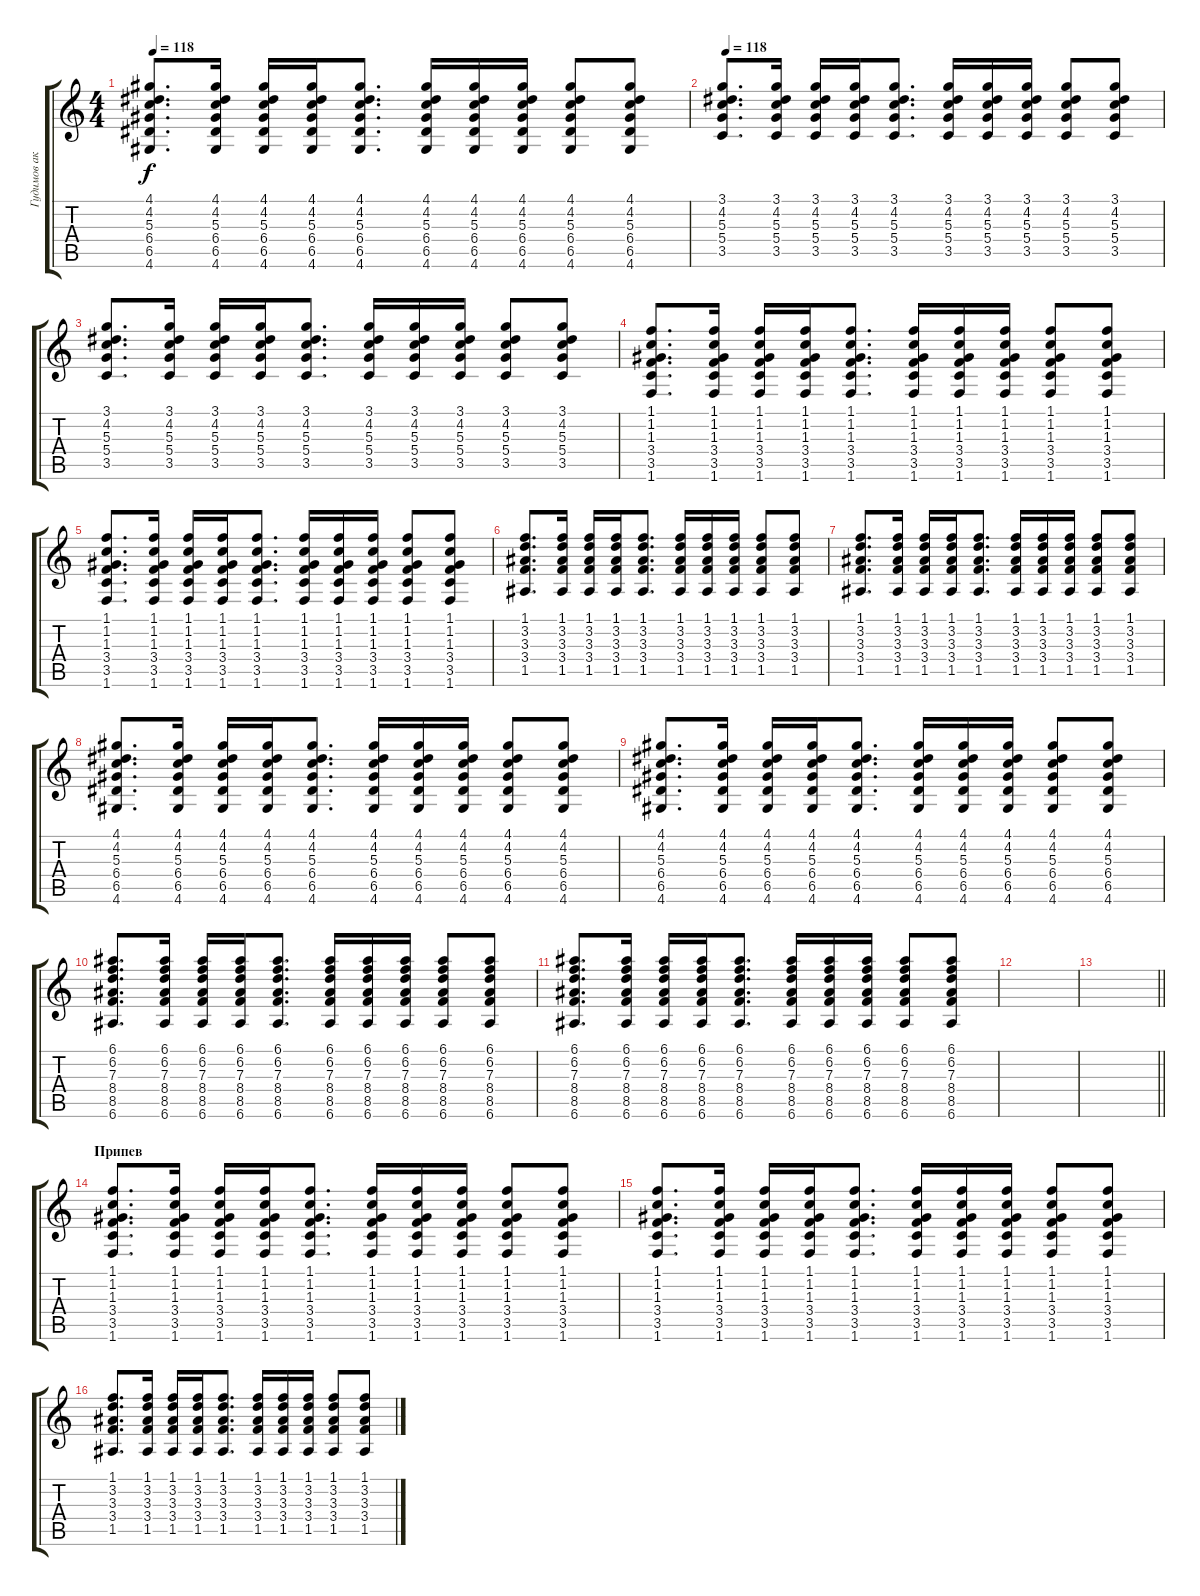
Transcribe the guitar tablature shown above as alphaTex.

\track ("Гудимов аккорды" "Гудимов ак") {instrument acousticguitarsteel}
\staff {score tabs}
\tuning (E4 B3 G3 D3 A2 E2) {hide}
\ts (4 4)
\tempo 118
\clef g2
\ks c
(4.1 4.2 5.3 6.4 6.5 4.6).8{d dy f} (4.1 4.2 5.3 6.4 6.5 4.6).16 (4.1 4.2 5.3 6.4 6.5 4.6).16 (4.1 4.2 5.3 6.4 6.5 4.6).16 (4.1 4.2 5.3 6.4 6.5 4.6).8{d} (4.1 4.2 5.3 6.4 6.5 4.6).16 (4.1 4.2 5.3 6.4 6.5 4.6).16 (4.1 4.2 5.3 6.4 6.5 4.6).16 (4.1 4.2 5.3 6.4 6.5 4.6).8 (4.1 4.2 5.3 6.4 6.5 4.6).8 |
\tempo 118
(3.1 4.2 5.3 5.4 3.5).8{d} (3.1 4.2 5.3 5.4 3.5).16 (3.1 4.2 5.3 5.4 3.5).16 (3.1 4.2 5.3 5.4 3.5).16 (3.1 4.2 5.3 5.4 3.5).8{d} (3.1 4.2 5.3 5.4 3.5).16 (3.1 4.2 5.3 5.4 3.5).16 (3.1 4.2 5.3 5.4 3.5).16 (3.1 4.2 5.3 5.4 3.5).8 (3.1 4.2 5.3 5.4 3.5).8 |
(3.1 4.2 5.3 5.4 3.5).8{d} (3.1 4.2 5.3 5.4 3.5).16 (3.1 4.2 5.3 5.4 3.5).16 (3.1 4.2 5.3 5.4 3.5).16 (3.1 4.2 5.3 5.4 3.5).8{d} (3.1 4.2 5.3 5.4 3.5).16 (3.1 4.2 5.3 5.4 3.5).16 (3.1 4.2 5.3 5.4 3.5).16 (3.1 4.2 5.3 5.4 3.5).8 (3.1 4.2 5.3 5.4 3.5).8 |
(1.1 1.2 1.3 3.4 3.5 1.6).8{d} (1.1 1.2 1.3 3.4 3.5 1.6).16 (1.1 1.2 1.3 3.4 3.5 1.6).16 (1.1 1.2 1.3 3.4 3.5 1.6).16 (1.1 1.2 1.3 3.4 3.5 1.6).8{d} (1.1 1.2 1.3 3.4 3.5 1.6).16 (1.1 1.2 1.3 3.4 3.5 1.6).16 (1.1 1.2 1.3 3.4 3.5 1.6).16 (1.1 1.2 1.3 3.4 3.5 1.6).8 (1.1 1.2 1.3 3.4 3.5 1.6).8 |
(1.1 1.2 1.3 3.4 3.5 1.6).8{d} (1.1 1.2 1.3 3.4 3.5 1.6).16 (1.1 1.2 1.3 3.4 3.5 1.6).16 (1.1 1.2 1.3 3.4 3.5 1.6).16 (1.1 1.2 1.3 3.4 3.5 1.6).8{d} (1.1 1.2 1.3 3.4 3.5 1.6).16 (1.1 1.2 1.3 3.4 3.5 1.6).16 (1.1 1.2 1.3 3.4 3.5 1.6).16 (1.1 1.2 1.3 3.4 3.5 1.6).8 (1.1 1.2 1.3 3.4 3.5 1.6).8 |
(1.1 3.2 3.3 3.4 1.5).8{d} (1.1 3.2 3.3 3.4 1.5).16 (1.1 3.2 3.3 3.4 1.5).16 (1.1 3.2 3.3 3.4 1.5).16 (1.1 3.2 3.3 3.4 1.5).8{d} (1.1 3.2 3.3 3.4 1.5).16 (1.1 3.2 3.3 3.4 1.5).16 (1.1 3.2 3.3 3.4 1.5).16 (1.1 3.2 3.3 3.4 1.5).8 (1.1 3.2 3.3 3.4 1.5).8 |
(1.1 3.2 3.3 3.4 1.5).8{d} (1.1 3.2 3.3 3.4 1.5).16 (1.1 3.2 3.3 3.4 1.5).16 (1.1 3.2 3.3 3.4 1.5).16 (1.1 3.2 3.3 3.4 1.5).8{d} (1.1 3.2 3.3 3.4 1.5).16 (1.1 3.2 3.3 3.4 1.5).16 (1.1 3.2 3.3 3.4 1.5).16 (1.1 3.2 3.3 3.4 1.5).8 (1.1 3.2 3.3 3.4 1.5).8 |
(4.1 4.2 5.3 6.4 6.5 4.6).8{d} (4.1 4.2 5.3 6.4 6.5 4.6).16 (4.1 4.2 5.3 6.4 6.5 4.6).16 (4.1 4.2 5.3 6.4 6.5 4.6).16 (4.1 4.2 5.3 6.4 6.5 4.6).8{d} (4.1 4.2 5.3 6.4 6.5 4.6).16 (4.1 4.2 5.3 6.4 6.5 4.6).16 (4.1 4.2 5.3 6.4 6.5 4.6).16 (4.1 4.2 5.3 6.4 6.5 4.6).8 (4.1 4.2 5.3 6.4 6.5 4.6).8 |
(4.1 4.2 5.3 6.4 6.5 4.6).8{d} (4.1 4.2 5.3 6.4 6.5 4.6).16 (4.1 4.2 5.3 6.4 6.5 4.6).16 (4.1 4.2 5.3 6.4 6.5 4.6).16 (4.1 4.2 5.3 6.4 6.5 4.6).8{d} (4.1 4.2 5.3 6.4 6.5 4.6).16 (4.1 4.2 5.3 6.4 6.5 4.6).16 (4.1 4.2 5.3 6.4 6.5 4.6).16 (4.1 4.2 5.3 6.4 6.5 4.6).8 (4.1 4.2 5.3 6.4 6.5 4.6).8 |
(6.1 6.2 7.3 8.4 8.5 6.6).8{d} (6.1 6.2 7.3 8.4 8.5 6.6).16 (6.1 6.2 7.3 8.4 8.5 6.6).16 (6.1 6.2 7.3 8.4 8.5 6.6).16 (6.1 6.2 7.3 8.4 8.5 6.6).8{d} (6.1 6.2 7.3 8.4 8.5 6.6).16 (6.1 6.2 7.3 8.4 8.5 6.6).16 (6.1 6.2 7.3 8.4 8.5 6.6).16 (6.1 6.2 7.3 8.4 8.5 6.6).8 (6.1 6.2 7.3 8.4 8.5 6.6).8 |
(6.1 6.2 7.3 8.4 8.5 6.6).8{d} (6.1 6.2 7.3 8.4 8.5 6.6).16 (6.1 6.2 7.3 8.4 8.5 6.6).16 (6.1 6.2 7.3 8.4 8.5 6.6).16 (6.1 6.2 7.3 8.4 8.5 6.6).8{d} (6.1 6.2 7.3 8.4 8.5 6.6).16 (6.1 6.2 7.3 8.4 8.5 6.6).16 (6.1 6.2 7.3 8.4 8.5 6.6).16 (6.1 6.2 7.3 8.4 8.5 6.6).8 (6.1 6.2 7.3 8.4 8.5 6.6).8 |
|
\barLineRight lightlight
|
\section ("" "Припев")
(1.1 1.2 1.3 3.4 3.5 1.6).8{d} (1.1 1.2 1.3 3.4 3.5 1.6).16 (1.1 1.2 1.3 3.4 3.5 1.6).16 (1.1 1.2 1.3 3.4 3.5 1.6).16 (1.1 1.2 1.3 3.4 3.5 1.6).8{d} (1.1 1.2 1.3 3.4 3.5 1.6).16 (1.1 1.2 1.3 3.4 3.5 1.6).16 (1.1 1.2 1.3 3.4 3.5 1.6).16 (1.1 1.2 1.3 3.4 3.5 1.6).8 (1.1 1.2 1.3 3.4 3.5 1.6).8 |
(1.1 1.2 1.3 3.4 3.5 1.6).8{d} (1.1 1.2 1.3 3.4 3.5 1.6).16 (1.1 1.2 1.3 3.4 3.5 1.6).16 (1.1 1.2 1.3 3.4 3.5 1.6).16 (1.1 1.2 1.3 3.4 3.5 1.6).8{d} (1.1 1.2 1.3 3.4 3.5 1.6).16 (1.1 1.2 1.3 3.4 3.5 1.6).16 (1.1 1.2 1.3 3.4 3.5 1.6).16 (1.1 1.2 1.3 3.4 3.5 1.6).8 (1.1 1.2 1.3 3.4 3.5 1.6).8 |
(1.1 3.2 3.3 3.4 1.5).8{d} (1.1 3.2 3.3 3.4 1.5).16 (1.1 3.2 3.3 3.4 1.5).16 (1.1 3.2 3.3 3.4 1.5).16 (1.1 3.2 3.3 3.4 1.5).8{d} (1.1 3.2 3.3 3.4 1.5).16 (1.1 3.2 3.3 3.4 1.5).16 (1.1 3.2 3.3 3.4 1.5).16 (1.1 3.2 3.3 3.4 1.5).8 (1.1 3.2 3.3 3.4 1.5).8
